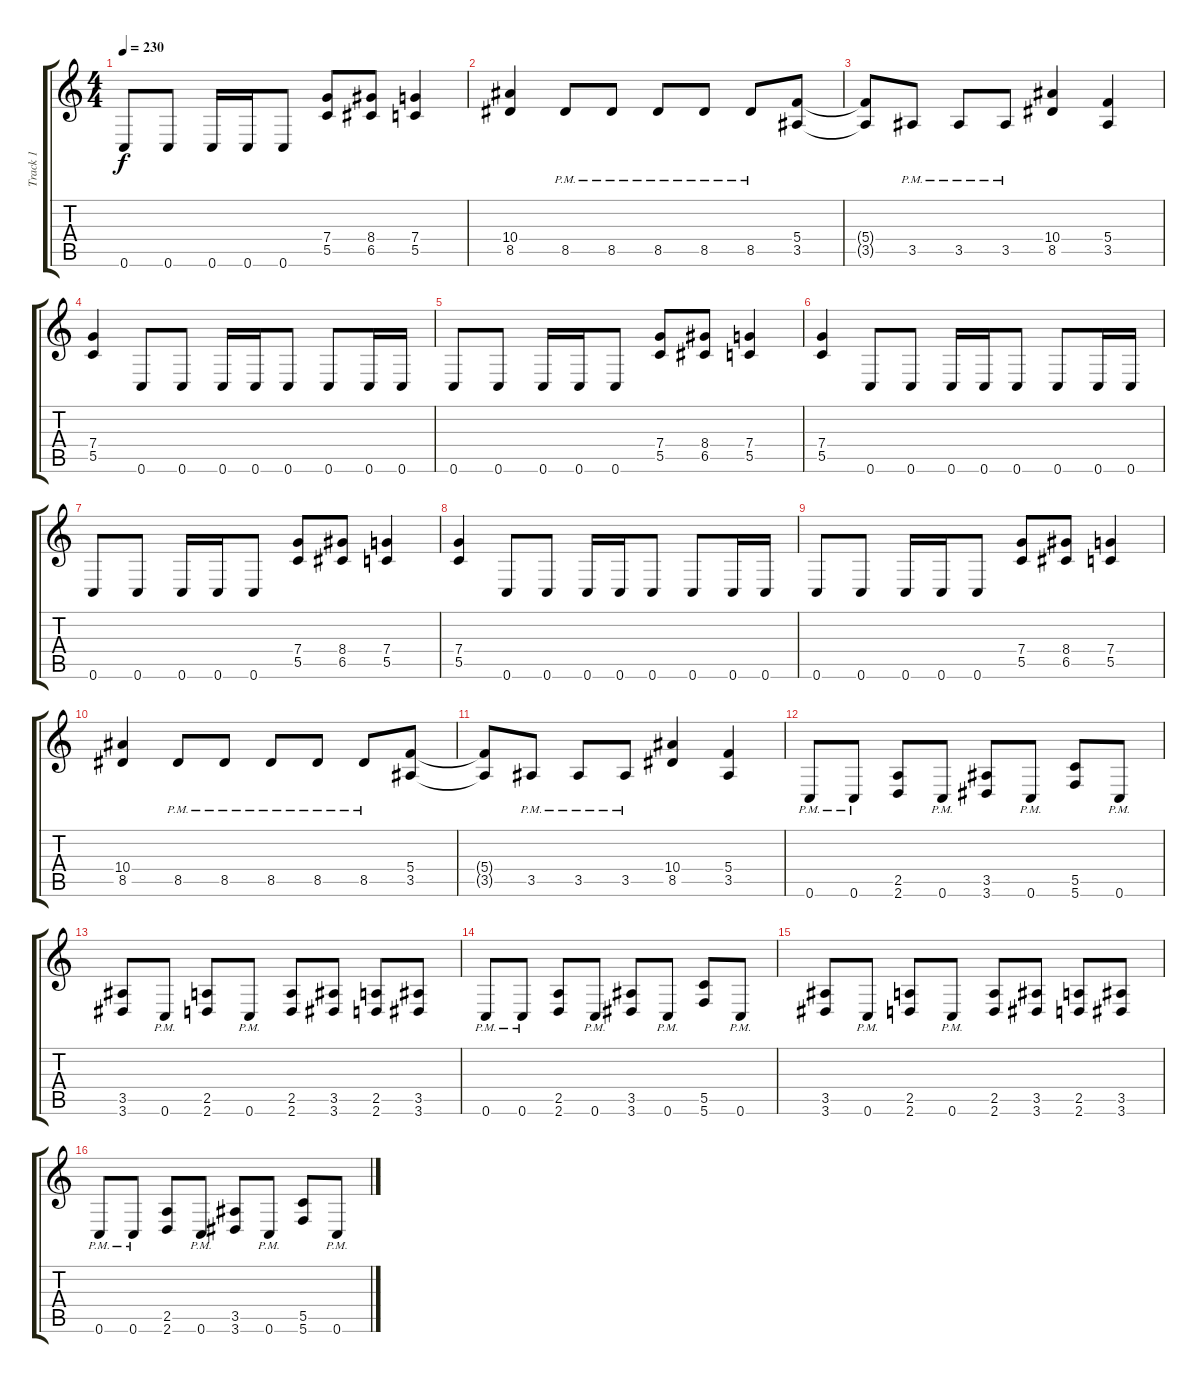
\track ("Track 1" "Track 1") {instrument distortionguitar}
\staff {score tabs}
\tuning (D4 A3 F3 C3 G2 C2) {hide}
\ts (4 4)
\tempo 230
\clef g2
\ks c
0.6.8{dy f} 0.6.8 0.6.16 0.6.16 0.6.8 (7.4 5.5).8 (8.4 6.5).8 (7.4 5.5).4 |
(10.4 8.5).4 8.5{pm}.8 8.5{pm}.8 8.5{pm}.8 8.5{pm}.8 8.5{pm}.8 (5.4 3.5).8 |
(5.4{t} 3.5{t}).8 3.5{pm}.8 3.5{pm}.8 3.5{pm}.8 (10.4 8.5).4 (5.4 3.5).4 |
(7.4 5.5).4 0.6.8 0.6.8 0.6.16 0.6.16 0.6.8 0.6.8 0.6.16 0.6.16 |
0.6.8 0.6.8 0.6.16 0.6.16 0.6.8 (7.4 5.5).8 (8.4 6.5).8 (7.4 5.5).4 |
(7.4 5.5).4 0.6.8 0.6.8 0.6.16 0.6.16 0.6.8 0.6.8 0.6.16 0.6.16 |
0.6.8 0.6.8 0.6.16 0.6.16 0.6.8 (7.4 5.5).8 (8.4 6.5).8 (7.4 5.5).4 |
(7.4 5.5).4 0.6.8 0.6.8 0.6.16 0.6.16 0.6.8 0.6.8 0.6.16 0.6.16 |
0.6.8 0.6.8 0.6.16 0.6.16 0.6.8 (7.4 5.5).8 (8.4 6.5).8 (7.4 5.5).4 |
(10.4 8.5).4 8.5{pm}.8 8.5{pm}.8 8.5{pm}.8 8.5{pm}.8 8.5{pm}.8 (5.4 3.5).8 |
(5.4{t} 3.5{t}).8 3.5{pm}.8 3.5{pm}.8 3.5{pm}.8 (10.4 8.5).4 (5.4 3.5).4 |
0.6{pm}.8 0.6{pm}.8 (2.5 2.6).8 0.6{pm}.8 (3.5 3.6).8 0.6{pm}.8 (5.5 5.6).8 0.6{pm}.8 |
(3.5 3.6).8 0.6{pm}.8 (2.5 2.6).8 0.6{pm}.8 (2.5 2.6).8 (3.5 3.6).8 (2.5 2.6).8 (3.5 3.6).8 |
0.6{pm}.8 0.6{pm}.8 (2.5 2.6).8 0.6{pm}.8 (3.5 3.6).8 0.6{pm}.8 (5.5 5.6).8 0.6{pm}.8 |
(3.5 3.6).8 0.6{pm}.8 (2.5 2.6).8 0.6{pm}.8 (2.5 2.6).8 (3.5 3.6).8 (2.5 2.6).8 (3.5 3.6).8 |
0.6{pm}.8 0.6{pm}.8 (2.5 2.6).8 0.6{pm}.8 (3.5 3.6).8 0.6{pm}.8 (5.5 5.6).8 0.6{pm}.8
